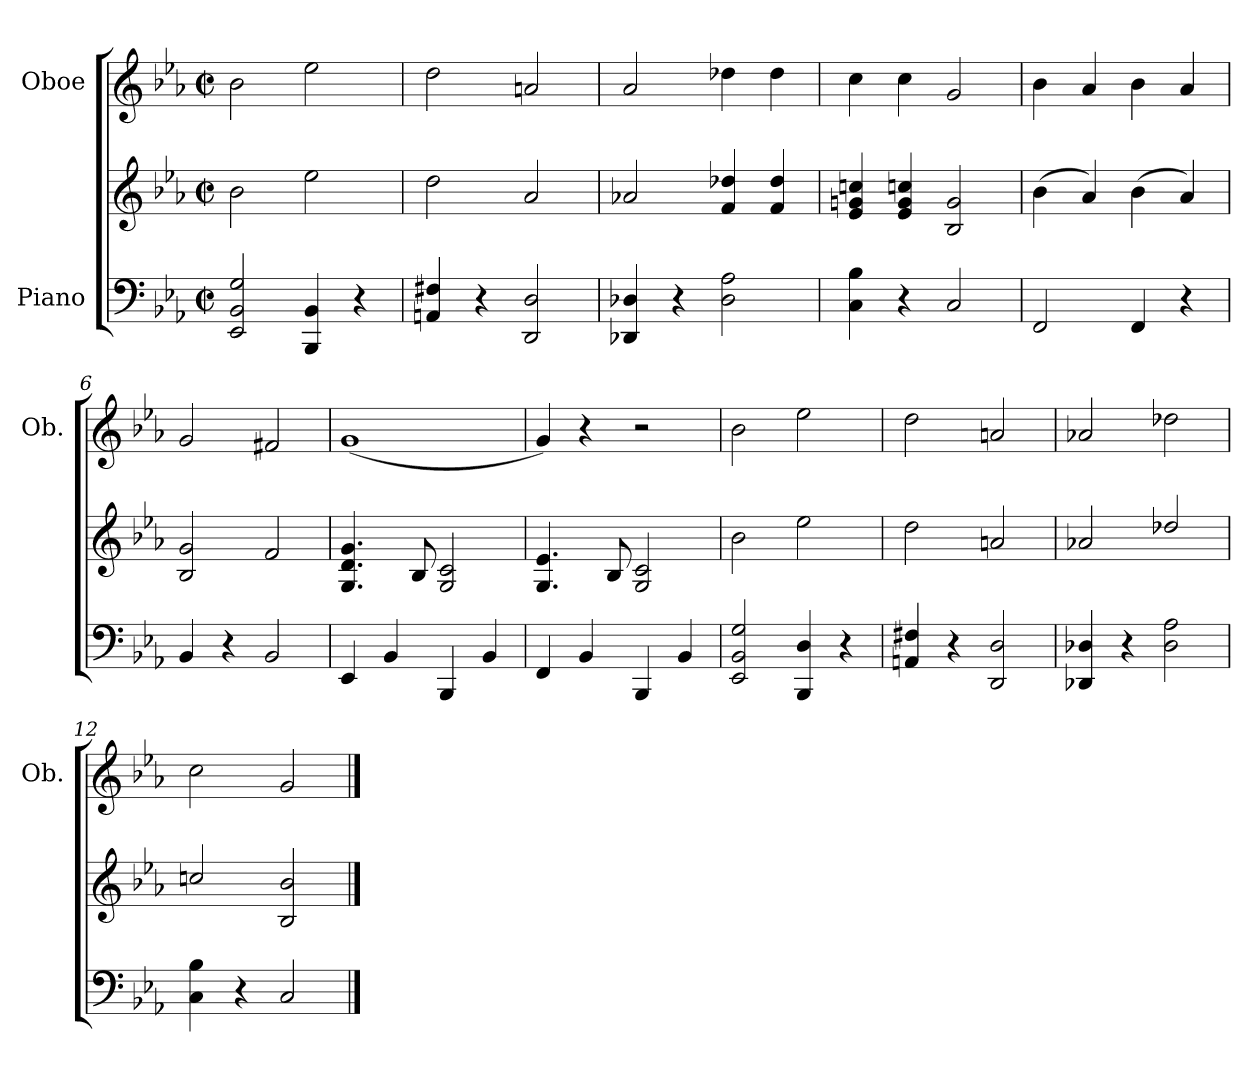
**kern	**kern	**kern
*part2	*part2	*part1
*staff3	*staff2	*staff1
*I"Piano	*	*I"Oboe
*	*	*I'Ob.
*clefF4	*clefG2	*clefG2
*k[b-e-a-]	*k[b-e-a-]	*k[b-e-a-]
*M2/2	*M2/2	*M2/2
*met(c|)	*met(c|)	*met(c|)
=1	=1	=1
2EE-/ 2BB-/ 2G/	2b-\	2b-\
4BBB-/ 4BB-/	2ee-\	2ee-\
4r	.	.
=2	=2	=2
4AAn/ 4F#X/	2dd\	2dd\
4r	.	.
2DD/ 2D/	2a-/	2an/
=3	=3	=3
4DD-X/ 4D-X/	2a-X/	2a-/
4r	.	.
2D-\ 2A-\	4f/ 4dd-X/	4dd-X\
.	4f/ 4dd-/	4dd-\
=4	=4	=4
4C\ 4B-\	4e-/ 4gn/ 4ccn/	4cc\
4r	4e-/ 4g/ 4ccn/	4cc\
2C/	2B-/ 2g/	2g/
!!LO:LB:g=z
=5	=5	=5
2FF/	(>4b-\	4b-\
.	4a-/)	4a-/
4FF/	(>4b-\	4b-\
4r	4a-/)	4a-/
=6	=6	=6
4BB-/	2B-/ 2g/	2g/
4r	.	.
2BB-/	2f/	2f#X/
=7	=7	=7
4EE-/	4.G/ 4.d/ 4.g/	(<1g
4BB-/	.	.
.	8B-/	.
4BBB-/	2G/ 2c/	.
4BB-/	.	.
=8	=8	=8
4FF/	4.G/ 4.e-/	4g/)
4BB-/	.	4r
.	8B-/	.
4BBB-/	2G/ 2c/	2r
4BB-/	.	.
!!LO:LB:g=z
=9	=9	=9
2EE-/ 2BB-/ 2G/	2b-\	2b-\
4BBB-/ 4D/	2ee-\	2ee-\
4r	.	.
=10	=10	=10
4AAn/ 4F#X/	2dd\	2dd\
4r	.	.
2DD/ 2D/	2an/	2an/
=11	=11	=11
4DD-X/ 4D-X/	2a-X/	2a-X/
4r	.	.
2D-\ 2A-\	2dd-X/	2dd-X\
=12	=12	=12
4C\ 4B-\	2ccn/	2cc\
4r	.	.
2C/	2B-/ 2b-/	2g/
==	==	==
*-	*-	*-
